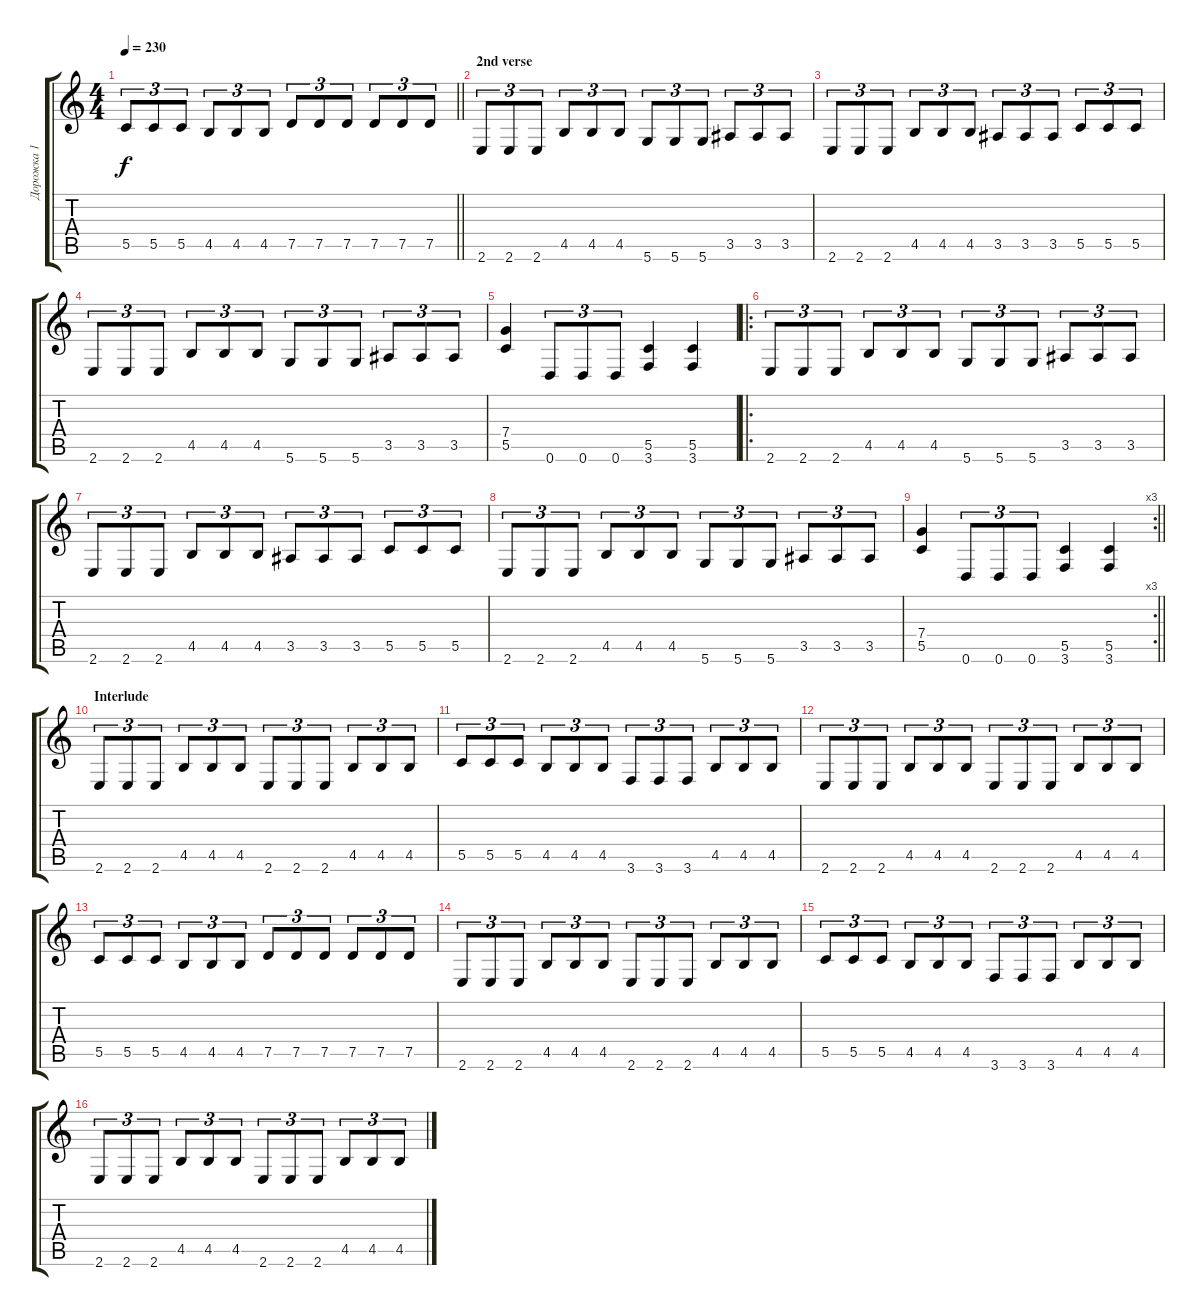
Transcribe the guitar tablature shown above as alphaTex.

\track ("Дорожка 1" "Дорожка 1") {instrument distortionguitar}
\staff {score tabs}
\tuning (D4 A3 F3 C3 G2 D2) {hide}
\ts (4 4)
\tempo 230
\clef g2
\barLineRight lightlight
\ks c
5.5.8{tu (3 2) dy f} 5.5.8{tu (3 2)} 5.5.8{tu (3 2)} 4.5.8{tu (3 2)} 4.5.8{tu (3 2)} 4.5.8{tu (3 2)} 7.5.8{tu (3 2)} 7.5.8{tu (3 2)} 7.5.8{tu (3 2)} 7.5.8{tu (3 2)} 7.5.8{tu (3 2)} 7.5.8{tu (3 2)} |
\section ("" "2nd verse")
2.6.8{tu (3 2)} 2.6.8{tu (3 2)} 2.6.8{tu (3 2)} 4.5.8{tu (3 2)} 4.5.8{tu (3 2)} 4.5.8{tu (3 2)} 5.6.8{tu (3 2)} 5.6.8{tu (3 2)} 5.6.8{tu (3 2)} 3.5.8{tu (3 2)} 3.5.8{tu (3 2)} 3.5.8{tu (3 2)} |
2.6.8{tu (3 2)} 2.6.8{tu (3 2)} 2.6.8{tu (3 2)} 4.5.8{tu (3 2)} 4.5.8{tu (3 2)} 4.5.8{tu (3 2)} 3.5.8{tu (3 2)} 3.5.8{tu (3 2)} 3.5.8{tu (3 2)} 5.5.8{tu (3 2)} 5.5.8{tu (3 2)} 5.5.8{tu (3 2)} |
2.6.8{tu (3 2)} 2.6.8{tu (3 2)} 2.6.8{tu (3 2)} 4.5.8{tu (3 2)} 4.5.8{tu (3 2)} 4.5.8{tu (3 2)} 5.6.8{tu (3 2)} 5.6.8{tu (3 2)} 5.6.8{tu (3 2)} 3.5.8{tu (3 2)} 3.5.8{tu (3 2)} 3.5.8{tu (3 2)} |
(7.4 5.5).4 0.6.8{tu (3 2)} 0.6.8{tu (3 2)} 0.6.8{tu (3 2)} (5.5 3.6).4 (5.5 3.6).4 |
\ro
2.6.8{tu (3 2)} 2.6.8{tu (3 2)} 2.6.8{tu (3 2)} 4.5.8{tu (3 2)} 4.5.8{tu (3 2)} 4.5.8{tu (3 2)} 5.6.8{tu (3 2)} 5.6.8{tu (3 2)} 5.6.8{tu (3 2)} 3.5.8{tu (3 2)} 3.5.8{tu (3 2)} 3.5.8{tu (3 2)} |
2.6.8{tu (3 2)} 2.6.8{tu (3 2)} 2.6.8{tu (3 2)} 4.5.8{tu (3 2)} 4.5.8{tu (3 2)} 4.5.8{tu (3 2)} 3.5.8{tu (3 2)} 3.5.8{tu (3 2)} 3.5.8{tu (3 2)} 5.5.8{tu (3 2)} 5.5.8{tu (3 2)} 5.5.8{tu (3 2)} |
2.6.8{tu (3 2)} 2.6.8{tu (3 2)} 2.6.8{tu (3 2)} 4.5.8{tu (3 2)} 4.5.8{tu (3 2)} 4.5.8{tu (3 2)} 5.6.8{tu (3 2)} 5.6.8{tu (3 2)} 5.6.8{tu (3 2)} 3.5.8{tu (3 2)} 3.5.8{tu (3 2)} 3.5.8{tu (3 2)} |
\rc 3
\barLineRight lightlight
(7.4 5.5).4 0.6.8{tu (3 2)} 0.6.8{tu (3 2)} 0.6.8{tu (3 2)} (5.5 3.6).4 (5.5 3.6).4 |
\section ("" "Interlude")
2.6.8{tu (3 2)} 2.6.8{tu (3 2)} 2.6.8{tu (3 2)} 4.5.8{tu (3 2)} 4.5.8{tu (3 2)} 4.5.8{tu (3 2)} 2.6.8{tu (3 2)} 2.6.8{tu (3 2)} 2.6.8{tu (3 2)} 4.5.8{tu (3 2)} 4.5.8{tu (3 2)} 4.5.8{tu (3 2)} |
5.5.8{tu (3 2)} 5.5.8{tu (3 2)} 5.5.8{tu (3 2)} 4.5.8{tu (3 2)} 4.5.8{tu (3 2)} 4.5.8{tu (3 2)} 3.6.8{tu (3 2)} 3.6.8{tu (3 2)} 3.6.8{tu (3 2)} 4.5.8{tu (3 2)} 4.5.8{tu (3 2)} 4.5.8{tu (3 2)} |
2.6.8{tu (3 2)} 2.6.8{tu (3 2)} 2.6.8{tu (3 2)} 4.5.8{tu (3 2)} 4.5.8{tu (3 2)} 4.5.8{tu (3 2)} 2.6.8{tu (3 2)} 2.6.8{tu (3 2)} 2.6.8{tu (3 2)} 4.5.8{tu (3 2)} 4.5.8{tu (3 2)} 4.5.8{tu (3 2)} |
5.5.8{tu (3 2)} 5.5.8{tu (3 2)} 5.5.8{tu (3 2)} 4.5.8{tu (3 2)} 4.5.8{tu (3 2)} 4.5.8{tu (3 2)} 7.5.8{tu (3 2)} 7.5.8{tu (3 2)} 7.5.8{tu (3 2)} 7.5.8{tu (3 2)} 7.5.8{tu (3 2)} 7.5.8{tu (3 2)} |
2.6.8{tu (3 2)} 2.6.8{tu (3 2)} 2.6.8{tu (3 2)} 4.5.8{tu (3 2)} 4.5.8{tu (3 2)} 4.5.8{tu (3 2)} 2.6.8{tu (3 2)} 2.6.8{tu (3 2)} 2.6.8{tu (3 2)} 4.5.8{tu (3 2)} 4.5.8{tu (3 2)} 4.5.8{tu (3 2)} |
5.5.8{tu (3 2)} 5.5.8{tu (3 2)} 5.5.8{tu (3 2)} 4.5.8{tu (3 2)} 4.5.8{tu (3 2)} 4.5.8{tu (3 2)} 3.6.8{tu (3 2)} 3.6.8{tu (3 2)} 3.6.8{tu (3 2)} 4.5.8{tu (3 2)} 4.5.8{tu (3 2)} 4.5.8{tu (3 2)} |
2.6.8{tu (3 2)} 2.6.8{tu (3 2)} 2.6.8{tu (3 2)} 4.5.8{tu (3 2)} 4.5.8{tu (3 2)} 4.5.8{tu (3 2)} 2.6.8{tu (3 2)} 2.6.8{tu (3 2)} 2.6.8{tu (3 2)} 4.5.8{tu (3 2)} 4.5.8{tu (3 2)} 4.5.8{tu (3 2)}
